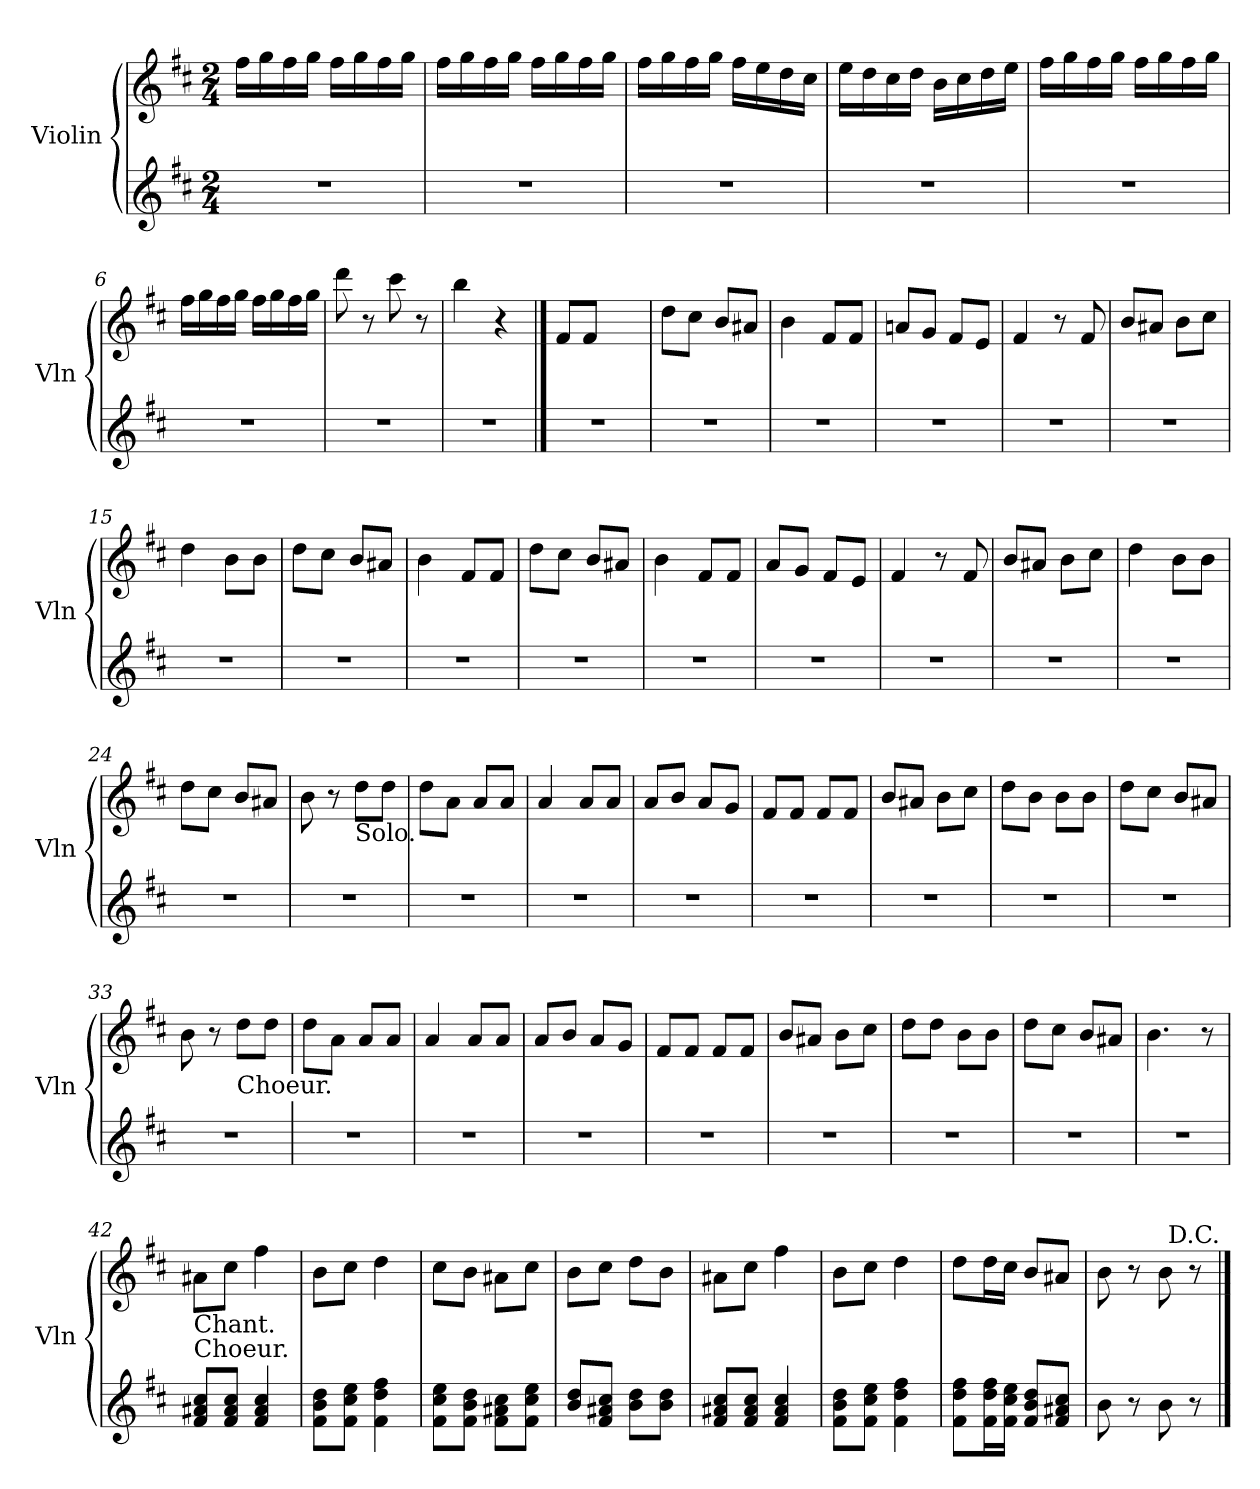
**kern	**kern
*part2	*part1
*staff2	*staff1
*I"Violin	*I"Violin
*I'Vln	*I'Vln
*clefG2	*clefG2
*k[f#c#]	*k[f#c#]
*M2/4	*M2/4
=1	=1
2r	16ff#\LL
.	16gg\
.	16ff#\
.	16gg\JJ
.	16ff#\LL
.	16gg\
.	16ff#\
.	16gg\JJ
=2	=2
2r	16ff#\LL
.	16gg\
.	16ff#\
.	16gg\JJ
.	16ff#\LL
.	16gg\
.	16ff#\
.	16gg\JJ
=3	=3
2r	16ff#\LL
.	16gg\
.	16ff#\
.	16gg\JJ
.	16ff#\LL
.	16ee\
.	16dd\
.	16cc#\JJ
=4	=4
2r	16ee\LL
.	16dd\
.	16cc#\
.	16dd\JJ
.	16b\LL
.	16cc#\
.	16dd\
.	16ee\JJ
=5	=5
2r	16ff#\LL
.	16gg\
.	16ff#\
.	16gg\JJ
.	16ff#\LL
.	16gg\
.	16ff#\
.	16gg\JJ
!!LO:LB:g=z
=6	=6
2r	16ff#\LL
.	16gg\
.	16ff#\
.	16gg\JJ
.	16ff#\LL
.	16gg\
.	16ff#\
.	16gg\JJ
=7	=7
2r	8ddd\
.	8r
.	8ccc#\
.	8r
=8	=8
2r	4bb\
.	4r
==9	==9
2r	8f#/L
.	8f#/J
.	4ryy
=10	=10
2r	8dd\L
.	8cc#\J
.	8b/L
.	8a#X/J
=11	=11
2r	4b\
.	8f#/L
.	8f#/J
=12	=12
2r	8an/L
.	8g/J
.	8f#/L
.	8e/J
=13	=13
2r	4f#/
.	8r
.	8f#/
!!LO:LB:g=z
=14	=14
2r	8b/L
.	8a#X/J
.	8b\L
.	8cc#\J
=15	=15
2r	4dd\
.	8b\L
.	8b\J
=16	=16
2r	8dd\L
.	8cc#\J
.	8b/L
.	8a#X/J
=17	=17
2r	4b\
.	8f#/L
.	8f#/J
=18	=18
2r	8dd\L
.	8cc#\J
.	8b/L
.	8a#X/J
=19	=19
2r	4b\
.	8f#/L
.	8f#/J
=20	=20
2r	8a/L
.	8g/J
.	8f#/L
.	8e/J
=21	=21
2r	4f#/
.	8r
.	8f#/
!!LO:LB:g=z
=22	=22
2r	8b/L
.	8a#X/J
.	8b\L
.	8cc#\J
=23	=23
2r	4dd\
.	8b\L
.	8b\J
=24	=24
2r	8dd\L
.	8cc#\J
.	8b/L
.	8a#X/J
=25	=25
2r	8b\
.	8r
!	!LO:TX:b:t=Solo.
.	8dd\L
.	8dd\J
=26	=26
2r	8dd\L
.	8a\J
.	8a/L
.	8a/J
=27	=27
2r	4a/
.	8a/L
.	8a/J
=28	=28
2r	8a/L
.	8b/J
.	8a/L
.	8g/J
=29	=29
2r	8f#/L
.	8f#/J
.	8f#/L
.	8f#/J
!!LO:LB:g=z
=30	=30
2r	8b/L
.	8a#X/J
.	8b\L
.	8cc#\J
=31	=31
2r	8dd\L
.	8b\J
.	8b\L
.	8b\J
=32	=32
2r	8dd\L
.	8cc#\J
.	8b/L
.	8a#X/J
=33	=33
2r	8b\
.	8r
!	!LO:TX:b:t=Choeur.
.	8dd\L
.	8dd\J
=34	=34
2r	8dd\L
.	8a\J
.	8a/L
.	8a/J
=35	=35
2r	4a/
.	8a/L
.	8a/J
=36	=36
2r	8a/L
.	8b/J
.	8a/L
.	8g/J
=37	=37
2r	8f#/L
.	8f#/J
.	8f#/L
.	8f#/J
!!LO:PB:g=z
=38	=38
2r	8b/L
.	8a#X/J
.	8b\L
.	8cc#\J
=39	=39
2r	8dd\L
.	8dd\J
.	8b\L
.	8b\J
=40	=40
2r	8dd\L
.	8cc#\J
.	8b/L
.	8a#X/J
=41	=41
2r	4.b\
.	8r
=42	=42
!	!LO:TX:b:t=Chant.
!	!LO:TX:b:t=Choeur.
8f#/ 8a#X/ 8cc#/L	8a#X\L
8f#/ 8a#/ 8cc#/J	8cc#\J
4f#/ 4a#/ 4cc#/	4ff#\
=43	=43
8f#\ 8b\ 8dd\L	8b\L
8f#\ 8cc#\ 8ee\J	8cc#\J
4f#\ 4dd\ 4ff#\	4dd\
=44	=44
8f#\ 8cc#\ 8ee\L	8cc#\L
8f#\ 8b\ 8dd\J	8b\J
8f#\ 8a#X\ 8cc#\L	8a#X\L
8f#\ 8cc#\ 8ee\J	8cc#\J
=45	=45
8b/ 8dd/L	8b\L
8f#/ 8a#X/ 8cc#/J	8cc#\J
8b\ 8dd\L	8dd\L
8b\ 8dd\J	8b\J
=46	=46
8f#/ 8a#X/ 8cc#/L	8a#X\L
8f#/ 8a#/ 8cc#/J	8cc#\J
4f#/ 4a#/ 4cc#/	4ff#\
!!LO:LB:g=z
=47	=47
8f#\ 8b\ 8dd\L	8b\L
8f#\ 8cc#\ 8ee\J	8cc#\J
4f#\ 4dd\ 4ff#\	4dd\
=48	=48
8f#\ 8dd\ 8ff#\L	8dd\L
16f#\ 16dd\ 16ff#\L	16dd\L
16f#\ 16cc#\ 16ee\JJ	16cc#\JJ
8f#/ 8b/ 8dd/L	8b/L
8f#/ 8a#X/ 8cc#/J	8a#X/J
=49	=49
8b\	8b\
8r	8r
8b\	8b\
8r	8r
!	!LO:TX:a:rj:t=D.C.
==	==
*-	*-
